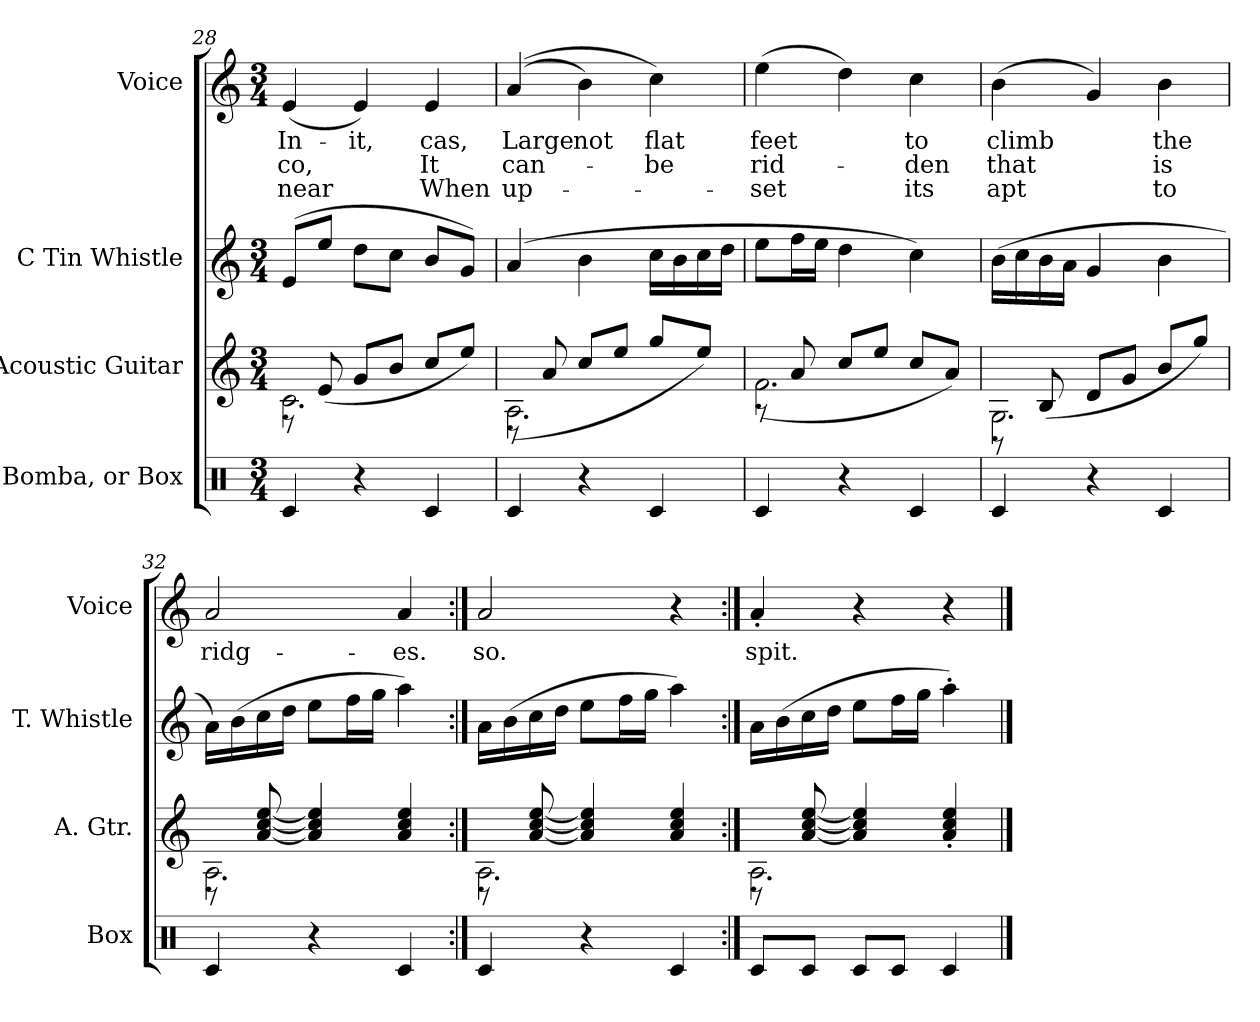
**kern	**kern	**kern	**kern	**text	**text	**text
*part4	*part3	*part2	*part1	*part1	*part1	*part1
*staff4	*staff3	*staff2	*staff1	*staff1	*staff1	*staff1
*I"Bomba, or Box	*I"Acoustic Guitar	*I"C Tin Whistle	*I"Voice	*	*	*
*I'Box	*I'A. Gtr.	*I'T. Whistle	*I'Voice	*	*	*
!!LO:LB:g=z
*clefX	*clefG2	*clefG2	*clefG2	*	*	*
*	*ITrd7c12	*ITrd-7c-12	*	*	*	*
*k[]	*k[]	*k[]	*k[]	*	*	*
*C:	*C:	*C:	*C:	*	*	*
*M3/4	*M3/4	*M3/4	*M3/4	*	*	*
=28	=28	=28	=28	=28	=28	=28
*	*^	*	*	*	*	*
!	!	!	!	!	!LO:LY:b:color=#000000	!LO:LY:b:color=#000000	!LO:LY:b:color=#000000
4Rci/	2.Ci\	8r	(8eei/L	(4ei/	In-	-co,	near
.	.	(8Ei/	8eeei/J	.	.	.	.
!	!	!	!	!	!LO:LY:b:color=#000000	!	!
4r	.	8Gi/L	8dddi\L	4ei/)	it,	.	.
.	.	8Bi/J	8ccci\J	.	.	.	.
!	!	!	!	!	!LO:LY:b:color=#000000	!LO:LY:b:color=#000000	!LO:LY:b:color=#000000
4Rci/	.	8ci/L	8bbi/L	4ei/	-cas,	It	When
.	.	8ei/J)	8ggi/J)	.	.	.	.
=29	=29	=29	=29	=29	=29	=29	=29
!	!	!	!	!	!LO:LY:b:color=#000000	!LO:LY:b:color=#000000	!LO:LY:b:color=#000000
4Rci/	2.AAi\	(8r	(4aai/	((4ai/	Large	can-	up-
.	.	8Ai/	.	.	.	.	.
!	!	!	!	!	!LO:LY:b:color=#000000	!	!
4r	.	8ci/L	4bbi\	4bi\)	-not	.	.
.	.	8ei/J	.	.	.	.	.
!	!	!	!	!	!LO:LY:b:color=#000000	!LO:LY:b:color=#000000	!
4Rci/	.	8gi/L	16ccci\LL	4cci\)	flat	be	.
.	.	.	16bbi\	.	.	.	.
.	.	8ei/J)	16ccci\	.	.	.	.
.	.	.	16dddi\JJ	.	.	.	.
=30	=30	=30	=30	=30	=30	=30	=30
!	!	!	!	!	!LO:LY:b:color=#000000	!LO:LY:b:color=#000000	!LO:LY:b:color=#000000
4Rci/	2.Fi\	(8r	8eeei\L	(4eei\	feet	rid-	-set
.	.	8Ai/	16fffi\L	.	.	.	.
.	.	.	16eeei\JJ	.	.	.	.
4r	.	8ci/L	4dddi\	4ddi\)	.	.	.
.	.	8ei/J	.	.	.	.	.
!	!	!	!	!	!LO:LY:b:color=#000000	!LO:LY:b:color=#000000	!LO:LY:b:color=#000000
4Rci/	.	8ci/L	4ccci\)	4cci\	to	-den	its
.	.	8Ai/J)	.	.	.	.	.
=31	=31	=31	=31	=31	=31	=31	=31
!	!	!	!	!	!LO:LY:b:color=#000000	!LO:LY:b:color=#000000	!LO:LY:b:color=#000000
4Rci/	2.GGi\	8r	(16bbi\LL	(4bi\	climb	that	apt
.	.	.	16ccci\	.	.	.	.
.	.	(8BBi/	16bbi\	.	.	.	.
.	.	.	16aai\JJ	.	.	.	.
4r	.	8Di/L	4ggi/	4gi/)	.	.	.
.	.	8Gi/J	.	.	.	.	.
!	!	!	!	!	!LO:LY:b:color=#000000	!LO:LY:b:color=#000000	!LO:LY:b:color=#000000
4Rci/	.	8Bi/L	4bbi\	4bi\	the	is	to
.	.	8gi/J)	.	.	.	.	.
!!LO:LB:g=z
=32	=32	=32	=32	=32	=32	=32	=32
!	!	!	!	!	!LO:LY:b:color=#000000	!	!
4Rci/	2.AAi\	8r	16aai\LL)	2ai/	ridg-	.	.
.	.	.	(16bbi\	.	.	.	.
.	.	[8Ai/ [8ci [8ei	16ccci\	.	.	.	.
.	.	.	16dddi\JJ	.	.	.	.
4r	.	4Ai/] 4ci] 4ei]	8eeei\L	.	.	.	.
.	.	.	16fffi\L	.	.	.	.
.	.	.	16gggi\JJ	.	.	.	.
!	!	!	!	!	!LO:LY:b:color=#000000	!	!
4Rci/	.	4Ai/ 4ci 4ei	4aaai\)	4ai/	-es.	.	.
=33:|!	=33:|!	=33:|!	=33:|!	=33:|!	=33:|!	=33:|!	=33:|!
!	!	!	!	!	!LO:LY:b:color=#000000	!	!
4Rci/	2.AAi\	8r	16aai\LL	2ai/	so.	.	.
.	.	.	(16bbi\	.	.	.	.
.	.	[8Ai/ [8ci [8ei	16ccci\	.	.	.	.
.	.	.	16dddi\JJ	.	.	.	.
4r	.	4Ai/] 4ci] 4ei]	8eeei\L	.	.	.	.
.	.	.	16fffi\L	.	.	.	.
.	.	.	16gggi\JJ	.	.	.	.
4Rci/	.	4Ai/ 4ci 4ei	4aaai\)	4r	.	.	.
=34:|!	=34:|!	=34:|!	=34:|!	=34:|!	=34:|!	=34:|!	=34:|!
!	!	!	!	!	!LO:LY:b:color=#000000	!	!
8Rci/L	2.AAi\	8r	16aai\LL	4a'i/	spit.	.	.
.	.	.	(16bbi\	.	.	.	.
8Rci/J	.	[8Ai/ [8ci [8ei	16ccci\	.	.	.	.
.	.	.	16dddi\JJ	.	.	.	.
8Rci/L	.	4Ai/] 4ci] 4ei]	8eeei\L	4r	.	.	.
8Rci/J	.	.	16fffi\L	.	.	.	.
.	.	.	16gggi\JJ	.	.	.	.
4Rci/	.	4Ai/' 4ci' 4ei'	4aaa'i\)	4r	.	.	.
*	*v	*v	*	*	*	*	*
==	==	==	==	==	==	==
*-	*-	*-	*-	*-	*-	*-
